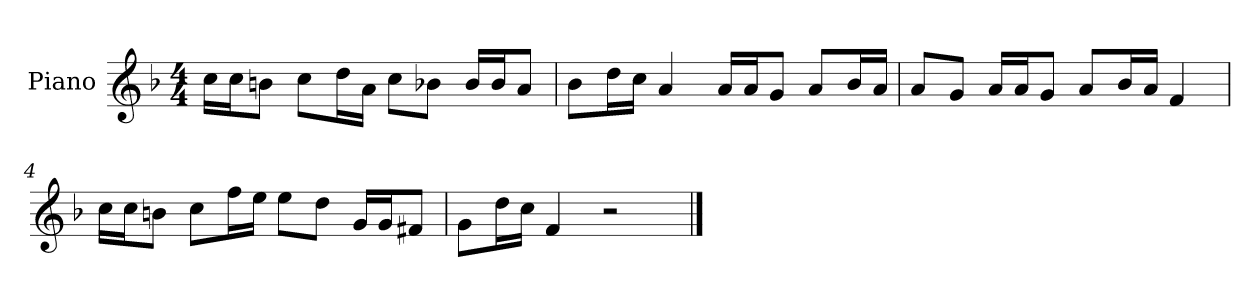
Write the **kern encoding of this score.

**kern
*part1
*staff1
*I"Piano
*I'P-no
*clefG2
*k[b-]
*M4/4
*MM90
=1
16cc\LL
16cc\J
8bn\J
8cc\L
16dd\L
16a\JJ
8cc\L
8b-X\J
16b-/LL
16b-/J
8a/J
=2
8b-\L
16dd\L
16cc\JJ
4a/
16a/LL
16a/J
8g/J
8a/L
16b-/L
16a/JJ
=3
8a/L
8g/J
16a/LL
16a/J
8g/J
8a/L
16b-/L
16a/JJ
4f/
!!LO:LB:g=z
=4
16cc\LL
16cc\J
8bn\J
8cc\L
16ff\L
16ee\JJ
8ee\L
8dd\J
16g/LL
16g/J
8f#X/J
=5
8g\L
16dd\L
16cc\JJ
4f/
2r
==
*-
